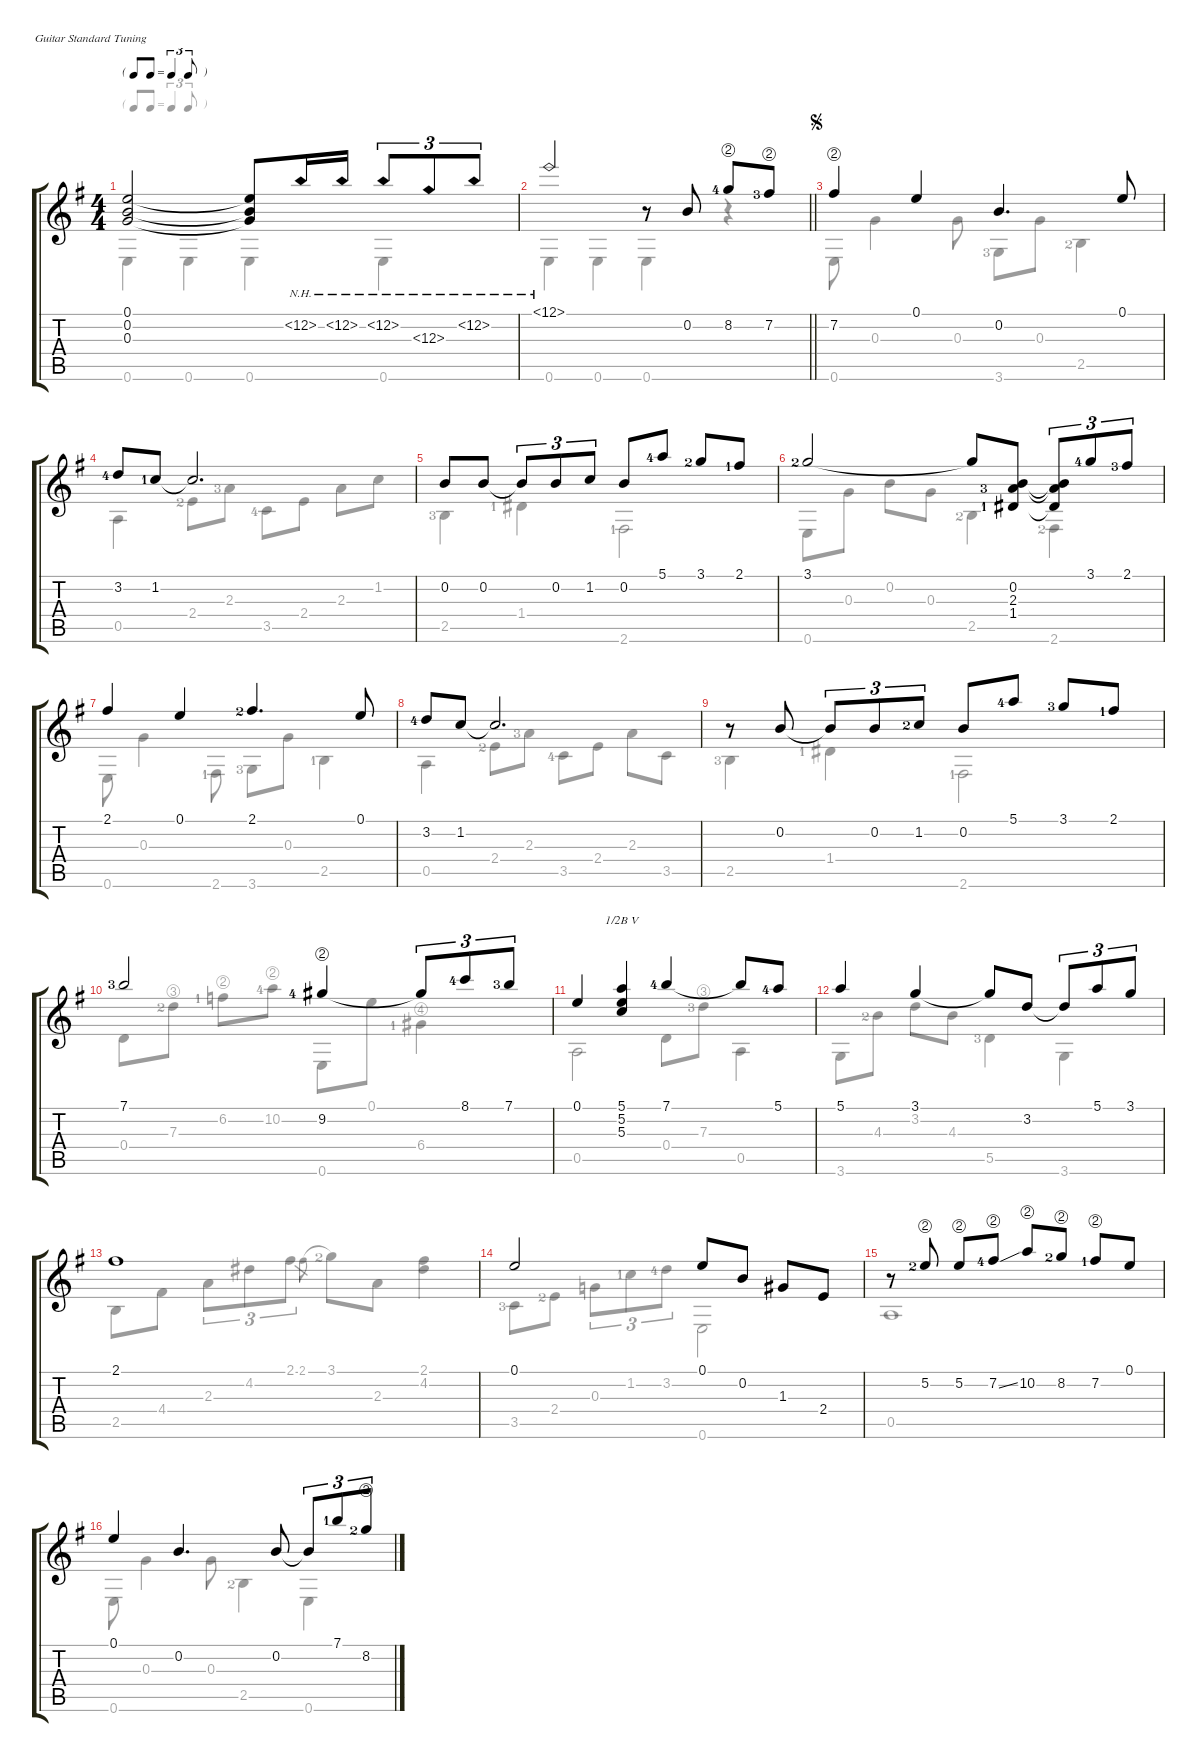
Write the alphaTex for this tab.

\defaultSystemsLayout 4
\hideDynamics
\singleTrackTrackNamePolicy hidden
\multiTrackTrackNamePolicy hidden
\firstSystemTrackNameMode fullname
\firstSystemTrackNameOrientation horizontal
\otherSystemsTrackNameOrientation horizontal
\track ("Nylon Guitar" "Nylon Guit") {instrument acousticguitarnylon}
\staff {score tabs}
\tuning (E4 B3 G3 D3 A2 E2)
\voice
\ts (4 4)
\tf triplet8th
\tempo (80 hide)
\clef g2
\scale
0.639621
\ks eminor
(0.1 0.2 0.3).2{dy mf instrument acousticguitarnylon} (0.1{t} 0.2{t} 0.3{t}).8 12.2{nh}.16 12.2{nh}.16 12.2{nh}.8{tu (3 2)} 12.3{nh}.8{tu (3 2)} 12.2{nh}.8{tu (3 2)} |
\scale
0.360144
\barLineRight lightlight
12.1{nh}.2 r.8 0.2.8 8.2{string lf 5}.8 7.2{string lf 4}.8 |
\jump segno
7.2{string}.4 0.1.4 0.2.4{d} 0.1.8 |
3.2{lf 5}.8 1.2{lf 2}.8 1.2{t}.2{d} |
0.2.8 0.2.8 0.2{t}.8{tu (3 2)} 0.2.8{tu (3 2)} 1.2.8{tu (3 2)} 0.2.8 5.1{lf 5}.8 3.1{lf 3}.8 2.1{lf 2}.8 |
3.1{lf 3}.2 3.1{t}.8 (0.2 2.3{lf 4} 1.4{lf 2}).8 (1.4{t} 2.3{t} 0.2{t}).8{tu (3 2)} 3.1{lf 5}.8{tu (3 2)} 2.1{lf 4}.8{tu (3 2)} |
2.1.4 0.1.4 2.1{lf 3}.4{d} 0.1.8 |
3.2{lf 5}.8 1.2.8 1.2{t}.2{d} |
r.8 0.2.8 0.2{t}.8{tu (3 2)} 0.2.8{tu (3 2)} 1.2{lf 3}.8{tu (3 2)} 0.2.8 5.1{lf 5}.8 3.1{lf 4}.8 2.1{lf 2}.8 |
7.1{lf 4}.2 9.2{string lf 5}.4 9.2{t}.8{tu (3 2)} 8.1{lf 5}.8{tu (3 2)} 7.1{lf 4}.8{tu (3 2)} |
0.1.4 (5.1 5.2 5.3).4{barre (5 half)} 7.1{lf 5}.4 7.1{t}.8 5.1{lf 5}.8 |
5.1.4 3.1.4 3.1{t}.8 3.2.8 3.2{t}.8{tu (3 2)} 5.1.8{tu (3 2)} 3.1.8{tu (3 2)} |
2.1.1 |
0.1.2 0.1.8 0.2.8 1.3.8 2.4.8 |
r.8 5.2{string lf 3}.8 5.2{string}.8 7.2{string ss lf 5}.8 10.2{string}.8 8.2{string lf 3}.8 7.2{string lf 2}.8 0.1.8 |
0.1.4 0.2.4{d} 0.2.8 0.2{t}.8{tu (3 2)} 7.1{lf 2}.8{tu (3 2)} 8.2{string lf 3}.8{tu (3 2)}
\voice
\clef g2
\ottava regular
\simile none
\scale
0.639621
\ks eminor
0.6.4{dy mf} 0.6.4 0.6.4 0.6.4 |
\scale
0.360144
\barLineRight lightlight
0.6.4 0.6.4 0.6.4 r.4 |
0.6.8 0.3.4 0.3.8 3.6{lf 4}.8 0.3.8 2.5{lf 3}.4 |
0.5.4 2.4{lf 3}.8 2.3{lf 4}.8 3.5{lf 5}.8 2.4.8 2.3.8 1.2.8 |
2.5{lf 4}.4 1.4{lf 2}.4 2.6{lf 2}.2 |
0.6.8 0.3.8 0.2.8 0.3.8 2.5{lf 3}.4 2.6{lf 3}.4 |
0.6.8 0.3.4 2.6{lf 2}.8 3.6{lf 4}.8 0.3.8 2.5{lf 2}.4 |
0.5.4 2.4{lf 3}.8 2.3{lf 4}.8 3.5{lf 5}.8 2.4.8 2.3.8 3.5.8 |
2.5{lf 4}.4 1.4{lf 2}.4 2.6{lf 2}.2 |
0.4.8 7.3{string lf 3}.8 6.2{string lf 2}.8 10.2{string lf 5}.8 0.6.8 0.1.8 6.4{string lf 2}.4 |
0.5.2 0.4.8 7.3{string lf 4}.8 0.5.4 |
3.6.8 4.3{lf 3}.8 3.2.8 4.3.8 5.5{lf 4}.4 3.6.4 |
2.5.8 4.4.8 2.3.8{tu (3 2)} 4.2.8{tu (3 2)} 2.1.8{tu (3 2)} 2.1.8{gr legatoorigin} 3.1{lf 3}.8 2.3.8 (4.2 2.1).4 |
3.5{lf 4}.8 2.4{lf 3}.8 0.3.8{tu (3 2)} 1.2{lf 2}.8{tu (3 2)} 3.2{lf 5}.8{tu (3 2)} 0.6.2 |
0.5.1 |
0.6.8 0.3.4 0.3.8 2.5{lf 3}.4 0.6.4
